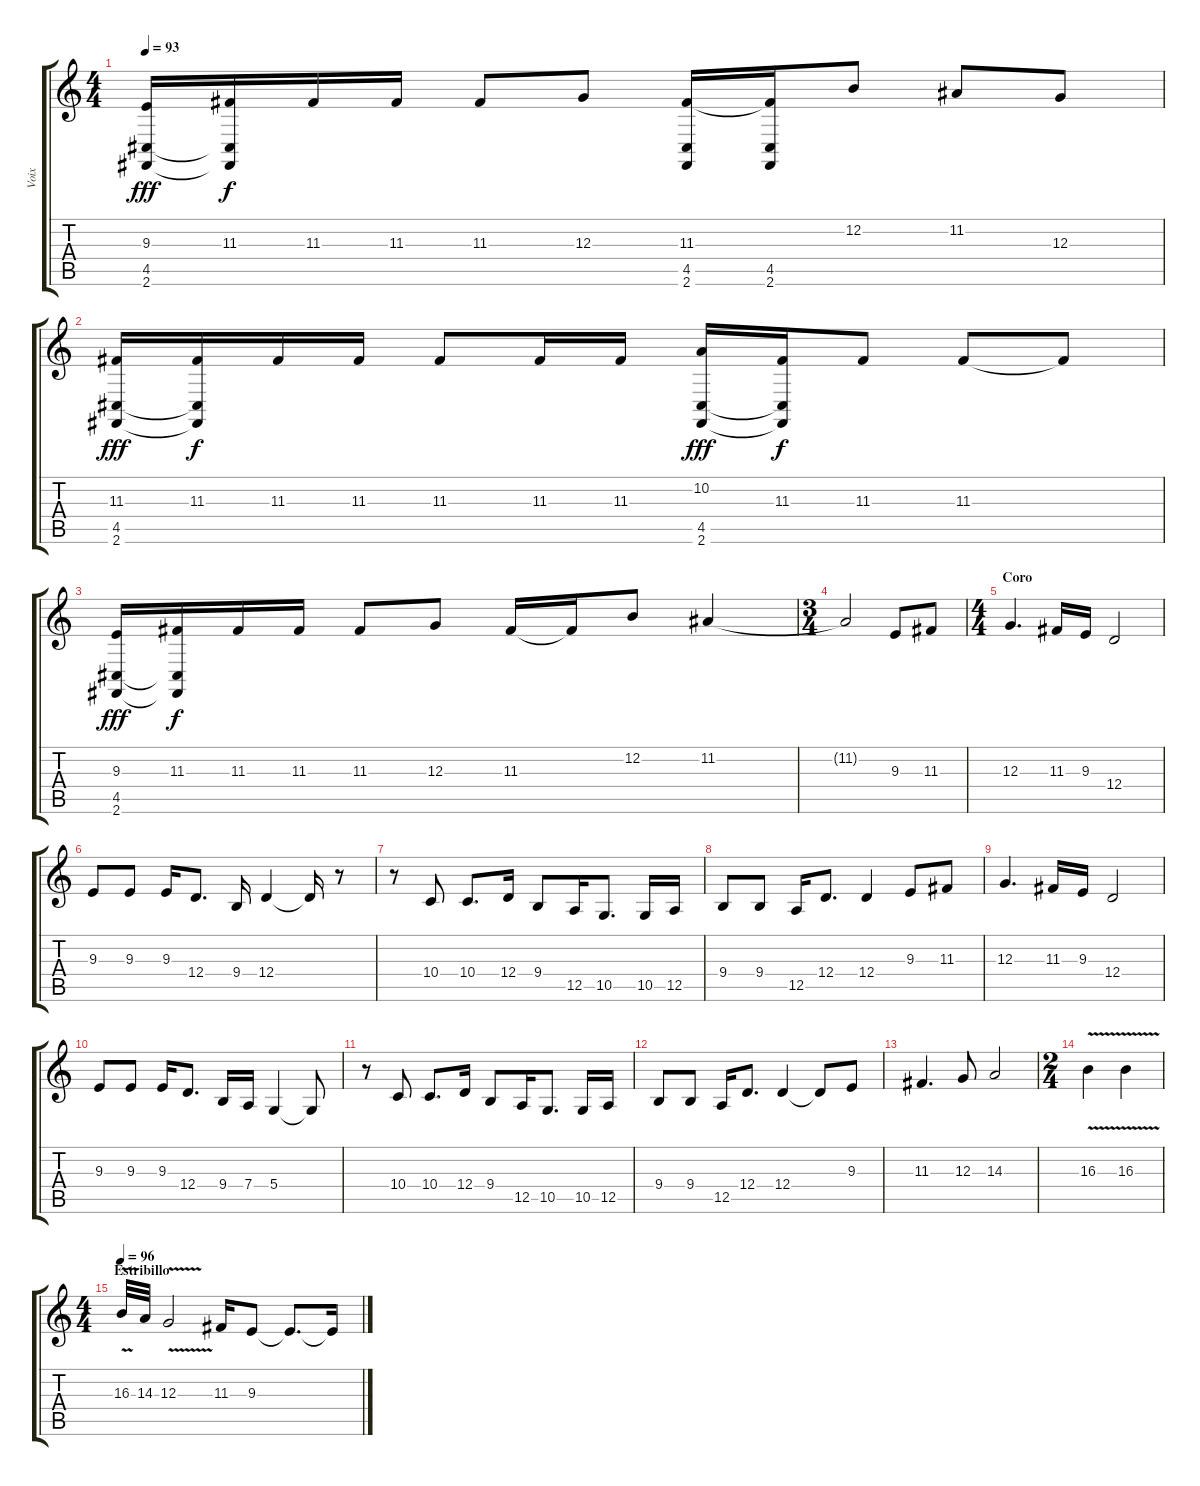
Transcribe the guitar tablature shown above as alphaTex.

\track ("Voix" "Voix") {instrument lead2sawtooth}
\staff {score tabs}
\tuning (E4 B3 G3 D3 A2 E2) {hide}
\ts (4 4)
\tempo 93
\clef g2
\ks c
(9.3 4.5 2.6).16{dy fff} (11.3 4.5{t} 2.6{t}).16{dy f} 11.3.16 11.3.16 11.3.8 12.3.8 (11.3 4.5 2.6).16 (11.3{t} 4.5 2.6).16 12.2.8 11.2.8 12.3.8 |
(11.3 4.5 2.6).16{dy fff} (11.3 4.5{t} 2.6{t}).16{dy f} 11.3.16 11.3.16 11.3.8 11.3.16 11.3.16 (10.2 4.5 2.6).16{dy fff} (11.3 4.5{t} 2.6{t}).16{dy f} 11.3.8 11.3.8 11.3{t}.8 |
(9.3 4.5 2.6).16{dy fff} (11.3 4.5{t} 2.6{t}).16{dy f} 11.3.16 11.3.16 11.3.8 12.3.8 11.3.16 11.3{t}.16 12.2.8 11.2.4 |
\ts (3 4)
11.2{t}.2 9.3.8 11.3.8 |
\ts (4 4)
\section ("" "Coro")
12.3.4{d} 11.3.16 9.3.16 12.4.2 |
9.3.8 9.3.8 9.3.16 12.4.8{d} 9.4.16 12.4.4 12.4{t}.16 r.8 |
r.8 10.4.8 10.4.8{d} 12.4.16 9.4.8 12.5.16 10.5.8{d} 10.5.16 12.5.16 |
9.4.8 9.4.8 12.5.16 12.4.8{d} 12.4.4 9.3.8 11.3.8 |
12.3.4{d} 11.3.16 9.3.16 12.4.2 |
9.3.8 9.3.8 9.3.16 12.4.8{d} 9.4.16 7.4.16 5.4.4 5.4{t}.8 |
r.8 10.4.8 10.4.8{d} 12.4.16 9.4.8 12.5.16 10.5.8{d} 10.5.16 12.5.16 |
9.4.8 9.4.8 12.5.16 12.4.8{d} 12.4.4 12.4{t}.8 9.3.8 |
11.3.4{d} 12.3.8 14.3.2 |
\ts (2 4)
16.3{v}.4 16.3{v}.4 |
\ts (4 4)
\section ("" "Estribillo")
\tempo 96
16.3{v}.32 14.3.32 12.3{v}.2 11.3.16 9.3.8 9.3{t}.8{d} 9.3{t}.16
